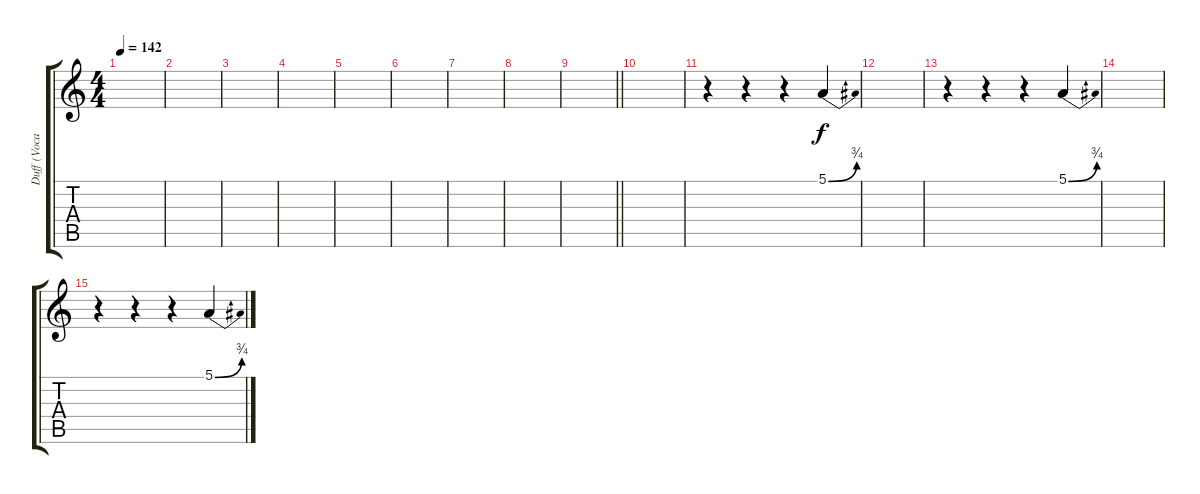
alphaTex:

\track ("Duff (Vocals)" "Duff (Voca") {instrument brasssection}
\staff {score tabs}
\tuning (E4 B3 G3 D3 A2 E2) {hide}
\ts (4 4)
\tempo 142
\clef g2
\ks c
|
|
|
|
|
|
|
|
\barLineRight lightlight
|
|
r.4 r.4 r.4 5.1{be (bend 0 0 60 3)}.4 |
|
r.4 r.4 r.4 5.1{be (bend 0 0 60 3)}.4 |
|
r.4 r.4 r.4 5.1{be (bend 0 0 60 3)}.4
